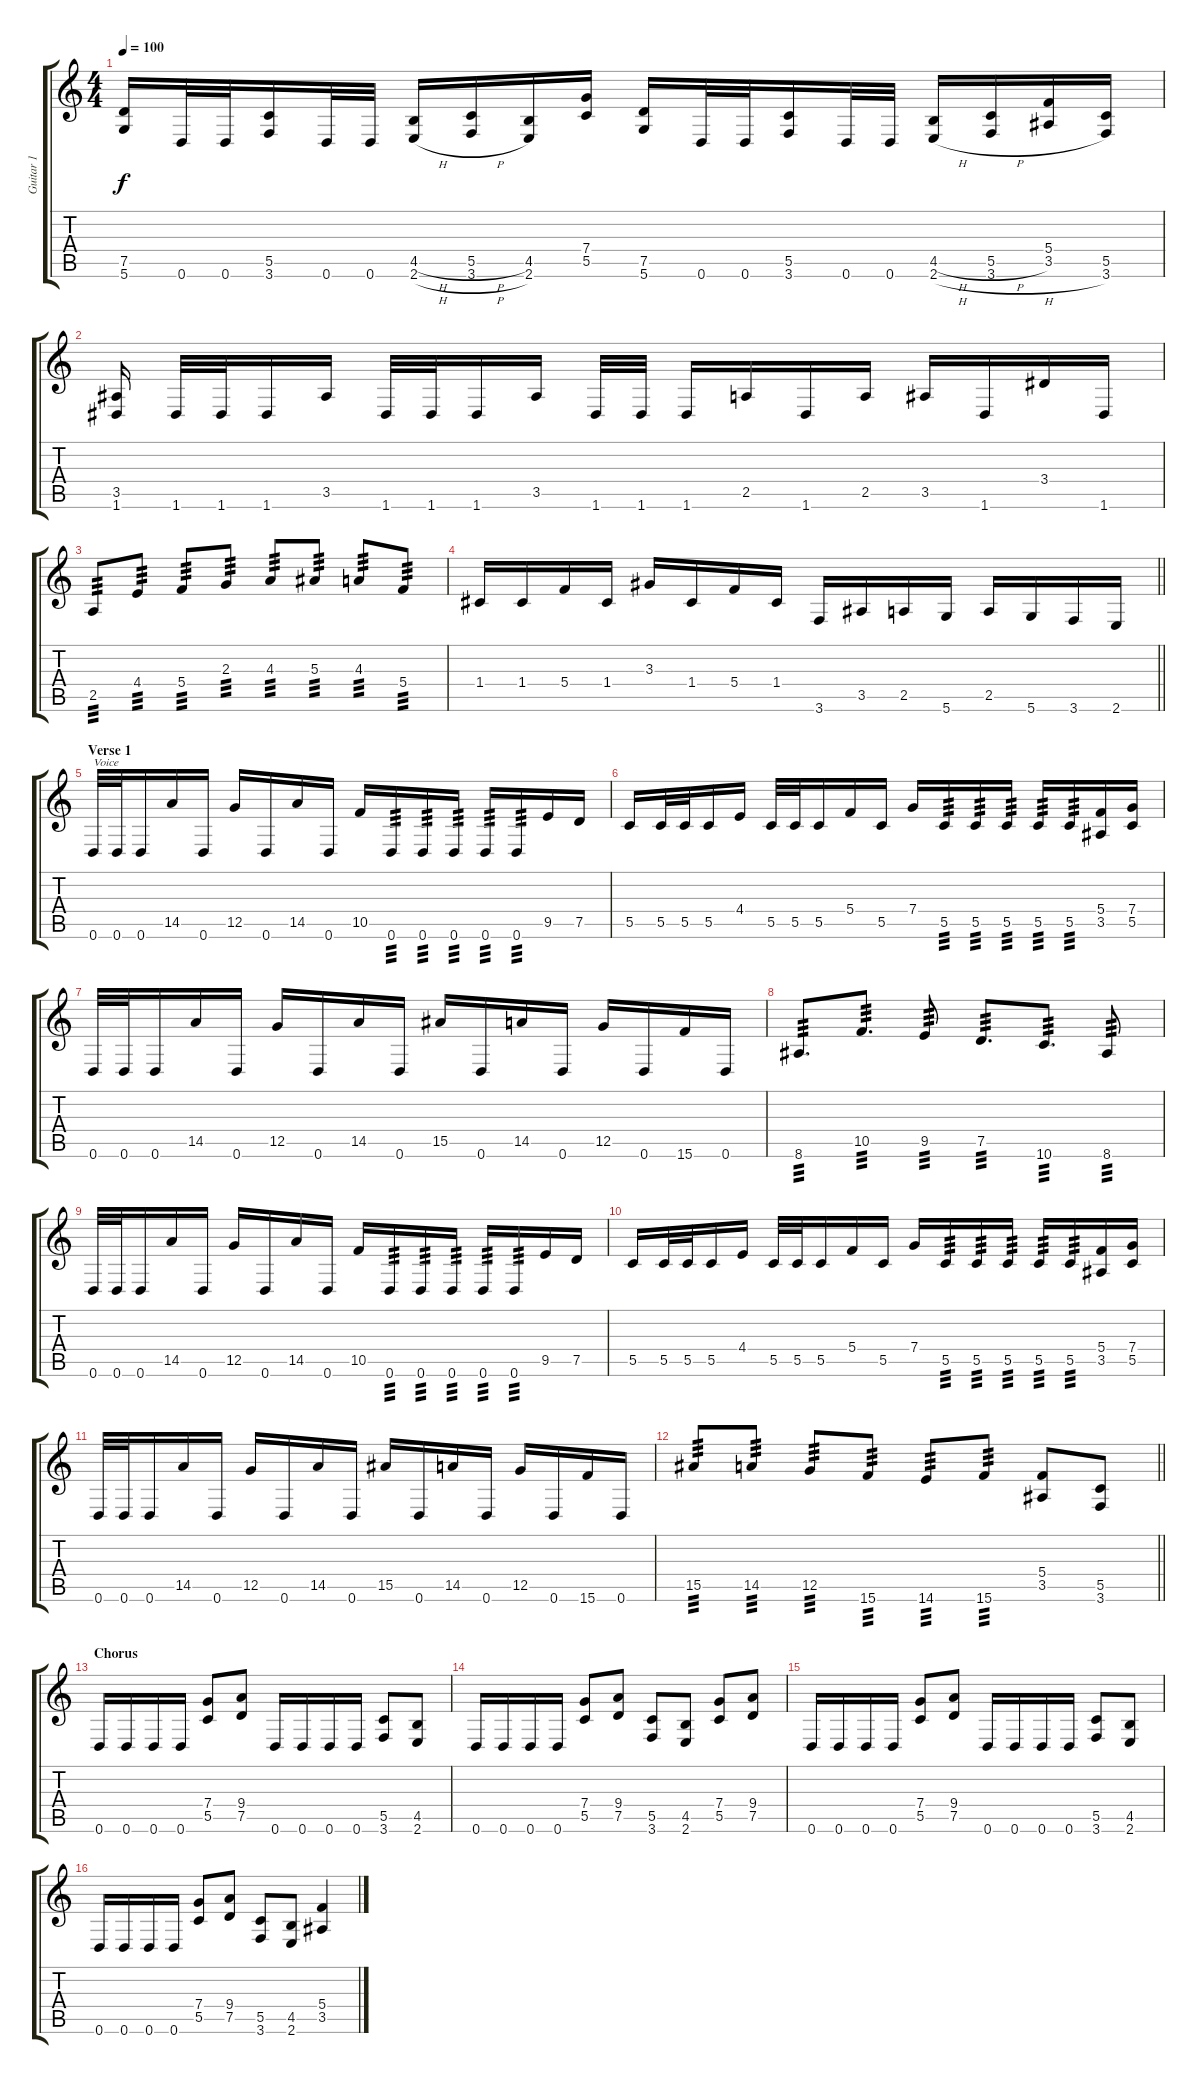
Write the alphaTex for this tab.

\track ("Guitar 1" "Guitar 1") {instrument distortionguitar}
\staff {score tabs}
\tuning (D4 A3 F3 C3 G2 D2) {hide}
\ts (4 4)
\tempo 100
\clef g2
\ks c
(7.5 5.6).16{dy f} 0.6.32 0.6.32 (5.5 3.6).16 0.6.32 0.6.32 (4.5{h} 2.6{h}).16 (5.5{h} 3.6{h}).16 (4.5 2.6).16 (7.4 5.5).16 (7.5 5.6).16 0.6.32 0.6.32 (5.5 3.6).16 0.6.32 0.6.32 (4.5{h} 2.6{h}).16 (5.5{h} 3.6{h}).16 (5.4 3.5).16 (5.5 3.6).16 |
(3.5 1.6).16{beam split} 1.6.32 1.6.32 1.6.16 3.5.16{beam split} 1.6.32 1.6.32 1.6.16 3.5.16{beam split} 1.6.32 1.6.32 1.6.16 2.5.16 1.6.16 2.5.16 3.5.16 1.6.16 3.4.16 1.6.16 |
2.5.8{tp 3} 4.4.8{tp 3} 5.4.8{tp 3} 2.3.8{tp 3} 4.3.8{tp 3} 5.3.8{tp 3} 4.3.8{tp 3} 5.4.8{tp 3} |
\barLineRight lightlight
1.4.16 1.4.16 5.4.16 1.4.16 3.3.16 1.4.16 5.4.16 1.4.16 3.6.16 3.5.16 2.5.16 5.6.16 2.5.16 5.6.16 3.6.16 2.6.16 |
\section ("" "Verse 1")
0.6.32{txt "Voice"} 0.6.32 0.6.16 14.5.16 0.6.16 12.5.16 0.6.16 14.5.16 0.6.16 10.5.16 0.6.16{tp 3} 0.6.16{tp 3} 0.6.16{tp 3} 0.6.16{tp 3} 0.6.16{tp 3} 9.5.16 7.5.16 |
5.5.16 5.5.32 5.5.32 5.5.16 4.4.16 5.5.32 5.5.32 5.5.16 5.4.16 5.5.16 7.4.16 5.5.16{tp 3} 5.5.16{tp 3} 5.5.16{tp 3} 5.5.16{tp 3} 5.5.16{tp 3} (5.4 3.5).16 (7.4 5.5).16 |
0.6.32 0.6.32 0.6.16 14.5.16 0.6.16 12.5.16 0.6.16 14.5.16 0.6.16 15.5.16 0.6.16 14.5.16 0.6.16 12.5.16 0.6.16 15.6.16 0.6.16 |
8.6.8{d tp 3} 10.5.8{d tp 3} 9.5.8{tp 3} 7.5.8{d tp 3} 10.6.8{d tp 3} 8.6.8{tp 3} |
0.6.32 0.6.32 0.6.16 14.5.16 0.6.16 12.5.16 0.6.16 14.5.16 0.6.16 10.5.16 0.6.16{tp 3} 0.6.16{tp 3} 0.6.16{tp 3} 0.6.16{tp 3} 0.6.16{tp 3} 9.5.16 7.5.16 |
5.5.16 5.5.32 5.5.32 5.5.16 4.4.16 5.5.32 5.5.32 5.5.16 5.4.16 5.5.16 7.4.16 5.5.16{tp 3} 5.5.16{tp 3} 5.5.16{tp 3} 5.5.16{tp 3} 5.5.16{tp 3} (5.4 3.5).16 (7.4 5.5).16 |
0.6.32 0.6.32 0.6.16 14.5.16 0.6.16 12.5.16 0.6.16 14.5.16 0.6.16 15.5.16 0.6.16 14.5.16 0.6.16 12.5.16 0.6.16 15.6.16 0.6.16 |
\barLineRight lightlight
15.5.8{tp 3} 14.5.8{tp 3} 12.5.8{tp 3} 15.6.8{tp 3} 14.6.8{tp 3} 15.6.8{tp 3} (5.4 3.5).8 (5.5 3.6).8 |
\section ("" "Chorus")
0.6.16 0.6.16 0.6.16 0.6.16 (7.4 5.5).8 (9.4 7.5).8 0.6.16 0.6.16 0.6.16 0.6.16 (5.5 3.6).8 (4.5 2.6).8 |
0.6.16 0.6.16 0.6.16 0.6.16 (7.4 5.5).8 (9.4 7.5).8 (5.5 3.6).8 (4.5 2.6).8 (7.4 5.5).8 (9.4 7.5).8 |
0.6.16 0.6.16 0.6.16 0.6.16 (7.4 5.5).8 (9.4 7.5).8 0.6.16 0.6.16 0.6.16 0.6.16 (5.5 3.6).8 (4.5 2.6).8 |
0.6.16 0.6.16 0.6.16 0.6.16 (7.4 5.5).8 (9.4 7.5).8 (5.5 3.6).8 (4.5 2.6).8 (5.4 3.5).4
